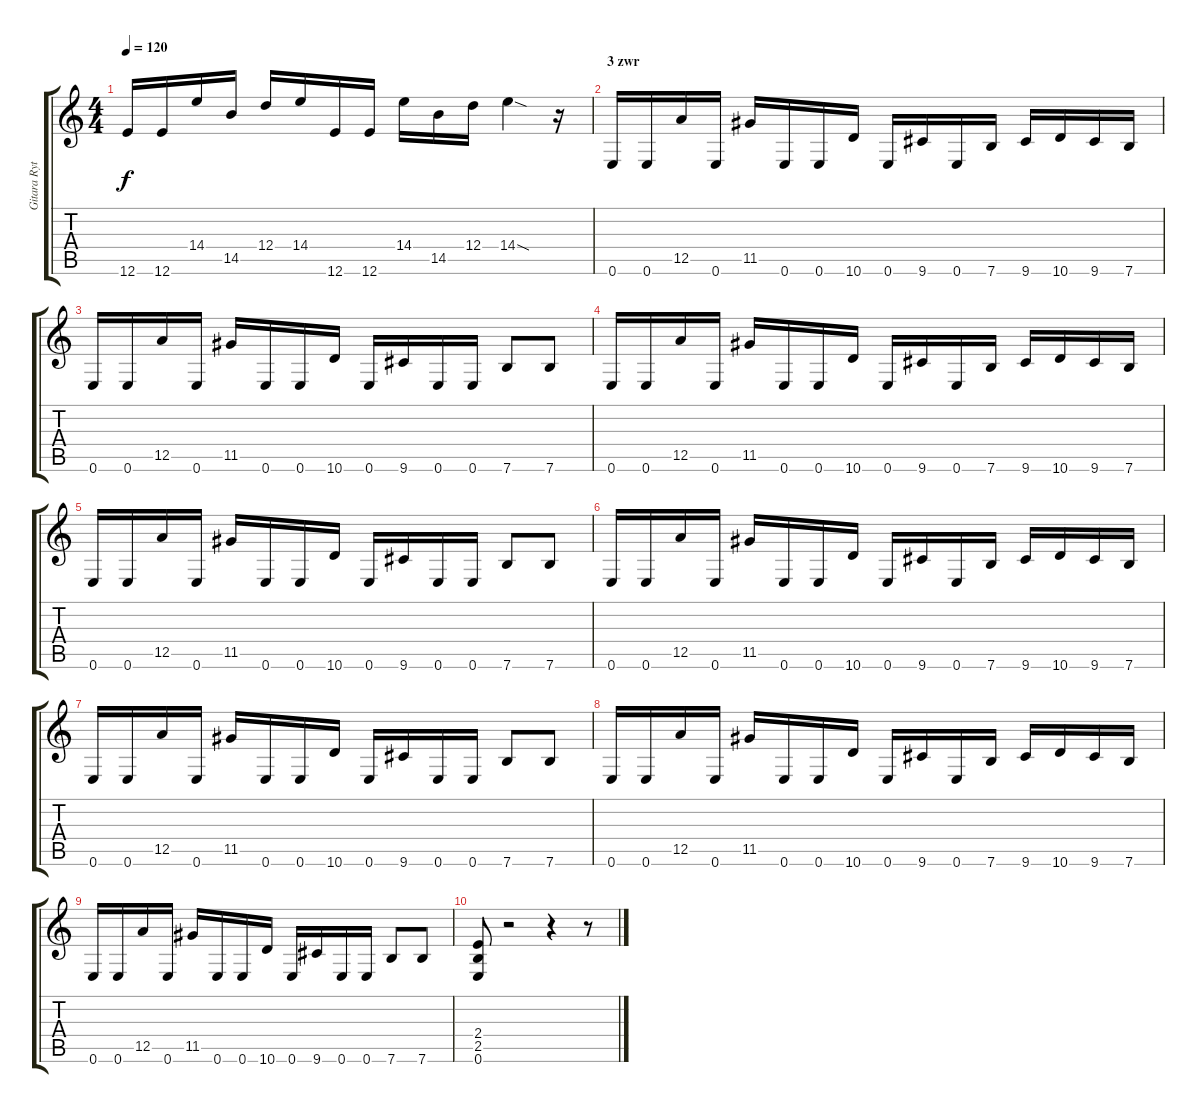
\track ("Gitara Rytm" "Gitara Ryt") {instrument distortionguitar}
\staff {score tabs}
\tuning (E4 B3 G3 D3 A2 E2) {hide}
\ts (4 4)
\tempo 120
\clef g2
\ks c
12.6.16{dy f} 12.6.16 14.4.16 14.5.16 12.4.16 14.4.16 12.6.16 12.6.16 14.4.16 14.5.16 12.4.16 14.4{sod}.4 r.16 |
\section ("" "3 zwr")
0.6.16 0.6.16 12.5.16 0.6.16 11.5.16 0.6.16 0.6.16 10.6.16 0.6.16 9.6.16 0.6.16 7.6.16 9.6.16 10.6.16 9.6.16 7.6.16 |
0.6.16 0.6.16 12.5.16 0.6.16 11.5.16 0.6.16 0.6.16 10.6.16 0.6.16 9.6.16 0.6.16 0.6.16 7.6.8 7.6.8 |
0.6.16 0.6.16 12.5.16 0.6.16 11.5.16 0.6.16 0.6.16 10.6.16 0.6.16 9.6.16 0.6.16 7.6.16 9.6.16 10.6.16 9.6.16 7.6.16 |
0.6.16 0.6.16 12.5.16 0.6.16 11.5.16 0.6.16 0.6.16 10.6.16 0.6.16 9.6.16 0.6.16 0.6.16 7.6.8 7.6.8 |
0.6.16 0.6.16 12.5.16 0.6.16 11.5.16 0.6.16 0.6.16 10.6.16 0.6.16 9.6.16 0.6.16 7.6.16 9.6.16 10.6.16 9.6.16 7.6.16 |
0.6.16 0.6.16 12.5.16 0.6.16 11.5.16 0.6.16 0.6.16 10.6.16 0.6.16 9.6.16 0.6.16 0.6.16 7.6.8 7.6.8 |
0.6.16 0.6.16 12.5.16 0.6.16 11.5.16 0.6.16 0.6.16 10.6.16 0.6.16 9.6.16 0.6.16 7.6.16 9.6.16 10.6.16 9.6.16 7.6.16 |
0.6.16 0.6.16 12.5.16 0.6.16 11.5.16 0.6.16 0.6.16 10.6.16 0.6.16 9.6.16 0.6.16 0.6.16 7.6.8 7.6.8 |
(2.4 2.5 0.6).8 r.2 r.4 r.8
